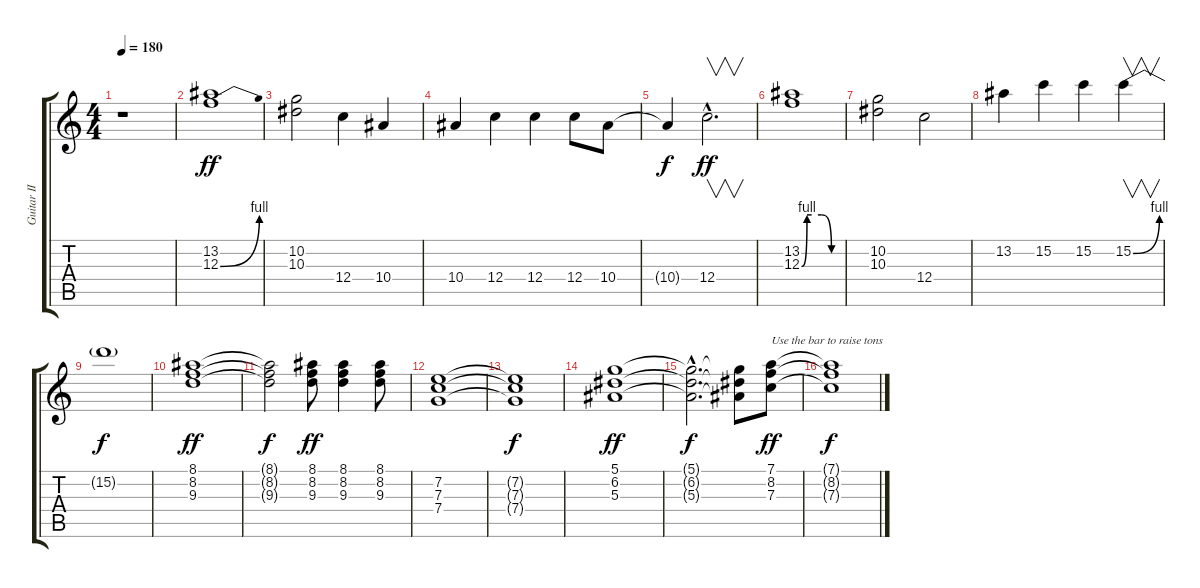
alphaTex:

\track ("Guitar II" "Guitar II") {instrument overdrivenguitar}
\staff {score tabs}
\tuning (D4 A3 F3 C3 G2 C2) {hide}
\ts (4 4)
\tempo 180
\clef g2
\ks c
r.1{dy ff} |
(13.2 12.3{be (bend 0 0 60 4)}).1 |
(10.2 10.3).2 12.4.4 10.4.4 |
10.4.4 12.4.4 12.4.4 12.4.8 10.4.8 |
10.4{t}.4{dy f} 12.4{hac}.2{v d dy ff} |
(13.2 12.3{be (custom 0 0 8 4 15 4 30 4 45 0 60 0)}).1 |
(10.2 10.3).2 12.4.2 |
13.2.4 15.2.4 15.2.4 15.2{be (bend 0 0 60 4)}.4{v} |
15.2{t}.1{dy f} |
(8.1 8.2 9.3).1{dy ff} |
(8.1{t} 8.2{t} 9.3{t}).2{dy f} (8.1 8.2 9.3).8{dy ff} (8.1 8.2 9.3).4 (8.1 8.2 9.3).8 |
(7.2 7.3 7.4).1 |
(7.2{t} 7.3{t} 7.4{t}).1{dy f} |
(5.1 6.2 5.3).1{dy ff} |
(5.1{hac t} 6.2{hac t} 5.3{hac t}).2{d dy f} (5.1{t} 6.2{t} 5.3{t}).8 (7.1 8.2 7.3).8{txt "Use the bar to raise tons" dy ff} |
(7.1{t} 8.2{t} 7.3{t}).1{dy f}
